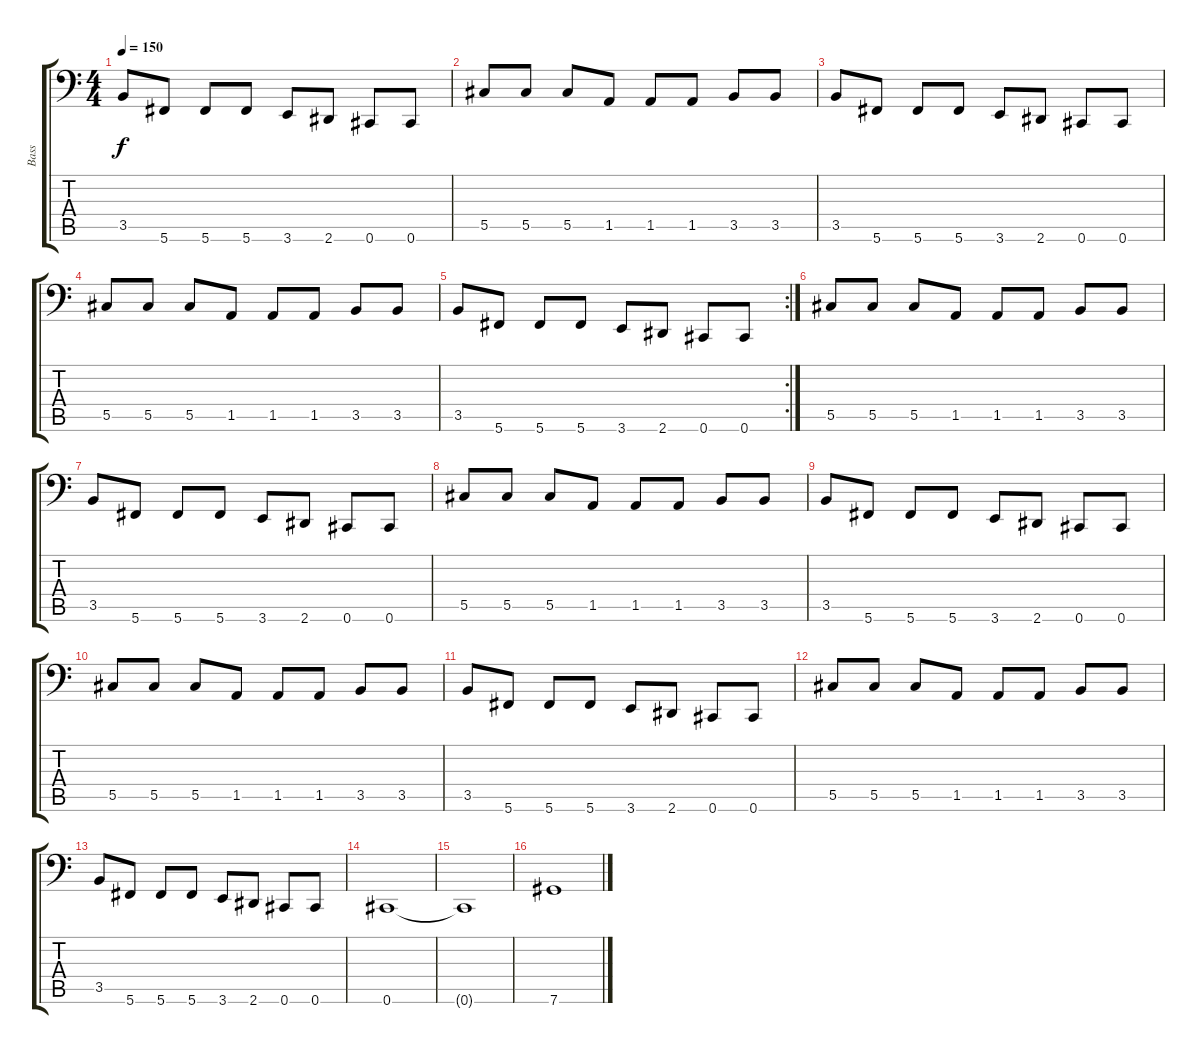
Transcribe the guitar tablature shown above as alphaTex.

\track ("Bass " "Bass ") {instrument distortionguitar}
\staff {score tabs}
\tuning (Eb3 Bb2 Gb2 Db2 Ab1 Db1) {hide}
\ts (4 4)
\tempo 150
\clef f4
\ks c
3.5.8{dy f} 5.6.8 5.6.8 5.6.8 3.6.8 2.6.8 0.6.8 0.6.8 |
5.5.8 5.5.8 5.5.8 1.5.8 1.5.8 1.5.8 3.5.8 3.5.8 |
3.5.8 5.6.8 5.6.8 5.6.8 3.6.8 2.6.8 0.6.8 0.6.8 |
5.5.8 5.5.8 5.5.8 1.5.8 1.5.8 1.5.8 3.5.8 3.5.8 |
\rc 2
3.5.8 5.6.8 5.6.8 5.6.8 3.6.8 2.6.8 0.6.8 0.6.8 |
5.5.8 5.5.8 5.5.8 1.5.8 1.5.8 1.5.8 3.5.8 3.5.8 |
3.5.8 5.6.8 5.6.8 5.6.8 3.6.8 2.6.8 0.6.8 0.6.8 |
5.5.8 5.5.8 5.5.8 1.5.8 1.5.8 1.5.8 3.5.8 3.5.8 |
3.5.8 5.6.8 5.6.8 5.6.8 3.6.8 2.6.8 0.6.8 0.6.8 |
5.5.8 5.5.8 5.5.8 1.5.8 1.5.8 1.5.8 3.5.8 3.5.8 |
3.5.8 5.6.8 5.6.8 5.6.8 3.6.8 2.6.8 0.6.8 0.6.8 |
5.5.8 5.5.8 5.5.8 1.5.8 1.5.8 1.5.8 3.5.8 3.5.8 |
3.5.8 5.6.8 5.6.8 5.6.8 3.6.8 2.6.8 0.6.8 0.6.8 |
0.6.1 |
0.6{t}.1 |
7.6.1
